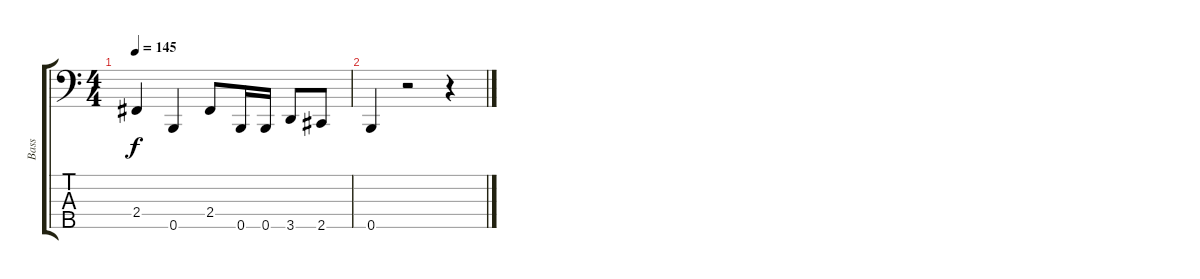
\track ("Bass" "Bass") {instrument electricbasspick}
\staff {score tabs}
\tuning (G2 D2 A1 E1 B0) {hide}
\ts (4 4)
\tempo 145
\clef f4
\ks c
2.4.4{dy f} 0.5.4 2.4.8 0.5.16 0.5.16 3.5.8 2.5.8 |
0.5.4 r.2 r.4
